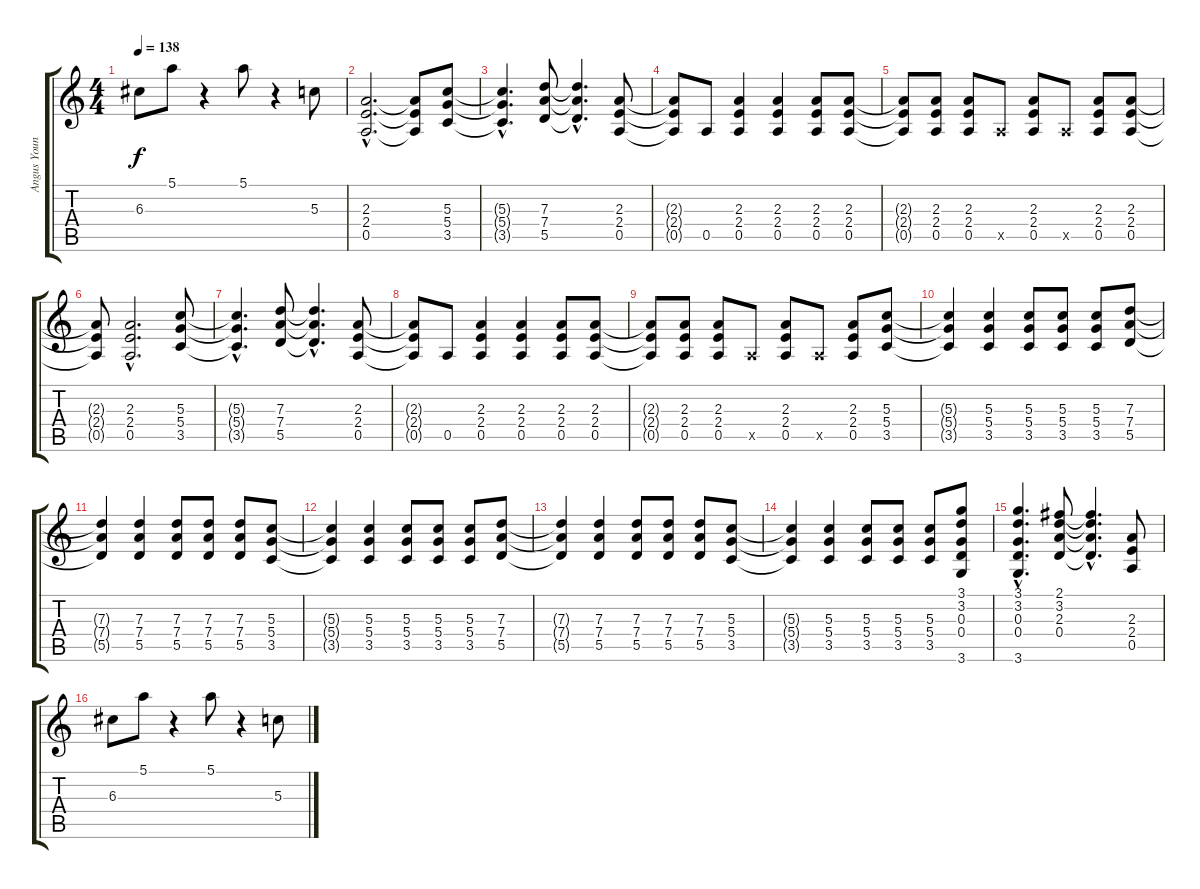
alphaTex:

\track ("Angus Young" "Angus Youn") {instrument overdrivenguitar}
\staff {score tabs}
\tuning (E4 B3 G3 D3 A2 E2) {hide}
\ts (4 4)
\tempo 138
\clef g2
\ks c
6.3.8{dy f} 5.1.8 r.4 5.1.8 r.4 5.3.8 |
(2.3{hac} 2.4{hac} 0.5{hac}).2{d} (2.3{t} 2.4{t} 0.5{t}).8 (5.3 5.4 3.5).8 |
(5.3{hac t} 5.4{hac t} 3.5{hac t}).4{d} (7.3 7.4 5.5).8 (7.3{hac t} 7.4{hac t} 5.5{hac t}).4{d} (2.3 2.4 0.5).8 |
(2.3{t} 2.4{t} 0.5{t}).8 0.5.8 (2.3 2.4 0.5).4 (2.3 2.4 0.5).4 (2.3 2.4 0.5).8 (2.3 2.4 0.5).8 |
(2.3{t} 2.4{t} 0.5{t}).8 (2.3 2.4 0.5).8 (2.3 2.4 0.5).8 0.5{x}.8 (2.3 2.4 0.5).8 0.5{x}.8 (2.3 2.4 0.5).8 (2.3 2.4 0.5).8 |
(2.3{t} 2.4{t} 0.5{t}).8 (2.3{hac} 2.4{hac} 0.5{hac}).2{d} (5.3 5.4 3.5).8 |
(5.3{hac t} 5.4{hac t} 3.5{hac t}).4{d} (7.3 7.4 5.5).8 (7.3{hac t} 7.4{hac t} 5.5{hac t}).4{d} (2.3 2.4 0.5).8 |
(2.3{t} 2.4{t} 0.5{t}).8 0.5.8 (2.3 2.4 0.5).4 (2.3 2.4 0.5).4 (2.3 2.4 0.5).8 (2.3 2.4 0.5).8 |
(2.3{t} 2.4{t} 0.5{t}).8 (2.3 2.4 0.5).8 (2.3 2.4 0.5).8 0.5{x}.8 (2.3 2.4 0.5).8 0.5{x}.8 (2.3 2.4 0.5).8 (5.3 5.4 3.5).8 |
(5.3{t} 5.4{t} 3.5{t}).4 (5.3 5.4 3.5).4 (5.3 5.4 3.5).8 (5.3 5.4 3.5).8 (5.3 5.4 3.5).8 (7.3 7.4 5.5).8 |
(7.3{t} 7.4{t} 5.5{t}).4 (7.3 7.4 5.5).4 (7.3 7.4 5.5).8 (7.3 7.4 5.5).8 (7.3 7.4 5.5).8 (5.3 5.4 3.5).8 |
(5.3{t} 5.4{t} 3.5{t}).4 (5.3 5.4 3.5).4 (5.3 5.4 3.5).8 (5.3 5.4 3.5).8 (5.3 5.4 3.5).8 (7.3 7.4 5.5).8 |
(7.3{t} 7.4{t} 5.5{t}).4 (7.3 7.4 5.5).4 (7.3 7.4 5.5).8 (7.3 7.4 5.5).8 (7.3 7.4 5.5).8 (5.3 5.4 3.5).8 |
(5.3{t} 5.4{t} 3.5{t}).4 (5.3 5.4 3.5).4 (5.3 5.4 3.5).8 (5.3 5.4 3.5).8 (5.3 5.4 3.5).8 (3.1 3.2 0.3 0.4 3.6).8 |
(3.1{hac} 3.2{hac} 0.3{hac} 0.4{hac} 3.6{hac}).4{d} (2.1 3.2 2.3 0.4).8 (2.1{hac t} 3.2{hac t} 2.3{hac t} 0.4{hac t}).4{d} (2.3 2.4 0.5).8 |
6.3.8 5.1.8 r.4 5.1.8 r.4 5.3{h}.8
